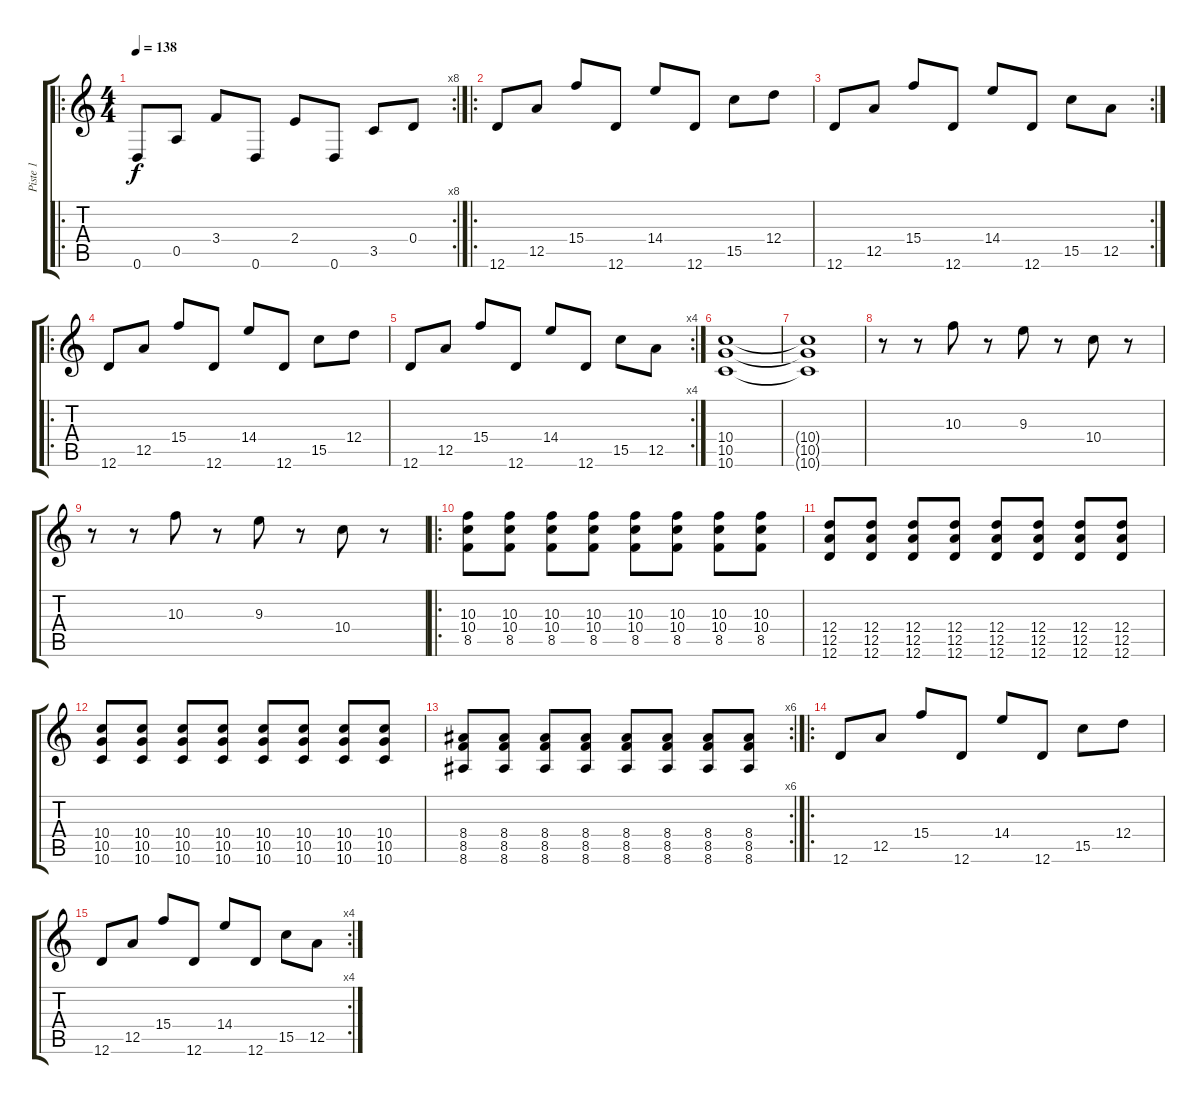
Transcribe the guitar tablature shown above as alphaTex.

\track ("Piste 1" "Piste 1") {instrument overdrivenguitar}
\staff {score tabs}
\tuning (E4 B3 G3 D3 A2 D2) {hide}
\ro
\rc 8
\ts (4 4)
\tempo 138
\clef g2
\ks c
0.6.8{dy f} 0.5.8 3.4.8 0.6.8 2.4.8 0.6.8 3.5.8 0.4.8 |
\ro
12.6.8 12.5.8 15.4.8 12.6.8 14.4.8 12.6.8 15.5.8 12.4.8 |
\rc 2
12.6.8 12.5.8 15.4.8 12.6.8 14.4.8 12.6.8 15.5.8 12.5.8 |
\ro
12.6.8 12.5.8 15.4.8 12.6.8 14.4.8 12.6.8 15.5.8 12.4.8 |
\rc 4
12.6.8 12.5.8 15.4.8 12.6.8 14.4.8 12.6.8 15.5.8 12.5.8 |
(10.4 10.5 10.6).1 |
(10.4{t} 10.5{t} 10.6{t}).1 |
r.8 r.8 10.3.8 r.8 9.3.8 r.8 10.4.8 r.8 |
r.8 r.8 10.3.8 r.8 9.3.8 r.8 10.4.8 r.8 |
\ro
(10.3 10.4 8.5).8 (10.3 10.4 8.5).8 (10.3 10.4 8.5).8 (10.3 10.4 8.5).8 (10.3 10.4 8.5).8 (10.3 10.4 8.5).8 (10.3 10.4 8.5).8 (10.3 10.4 8.5).8 |
(12.4 12.5 12.6).8 (12.4 12.5 12.6).8 (12.4 12.5 12.6).8 (12.4 12.5 12.6).8 (12.4 12.5 12.6).8 (12.4 12.5 12.6).8 (12.4 12.5 12.6).8 (12.4 12.5 12.6).8 |
(10.4 10.5 10.6).8 (10.4 10.5 10.6).8 (10.4 10.5 10.6).8 (10.4 10.5 10.6).8 (10.4 10.5 10.6).8 (10.4 10.5 10.6).8 (10.4 10.5 10.6).8 (10.4 10.5 10.6).8 |
\rc 6
(8.4 8.5 8.6).8 (8.4 8.5 8.6).8 (8.4 8.5 8.6).8 (8.4 8.5 8.6).8 (8.4 8.5 8.6).8 (8.4 8.5 8.6).8 (8.4 8.5 8.6).8 (8.4 8.5 8.6).8 |
\ro
12.6.8 12.5.8 15.4.8 12.6.8 14.4.8 12.6.8 15.5.8 12.4.8 |
\rc 4
12.6.8 12.5.8 15.4.8 12.6.8 14.4.8 12.6.8 15.5.8 12.5.8
